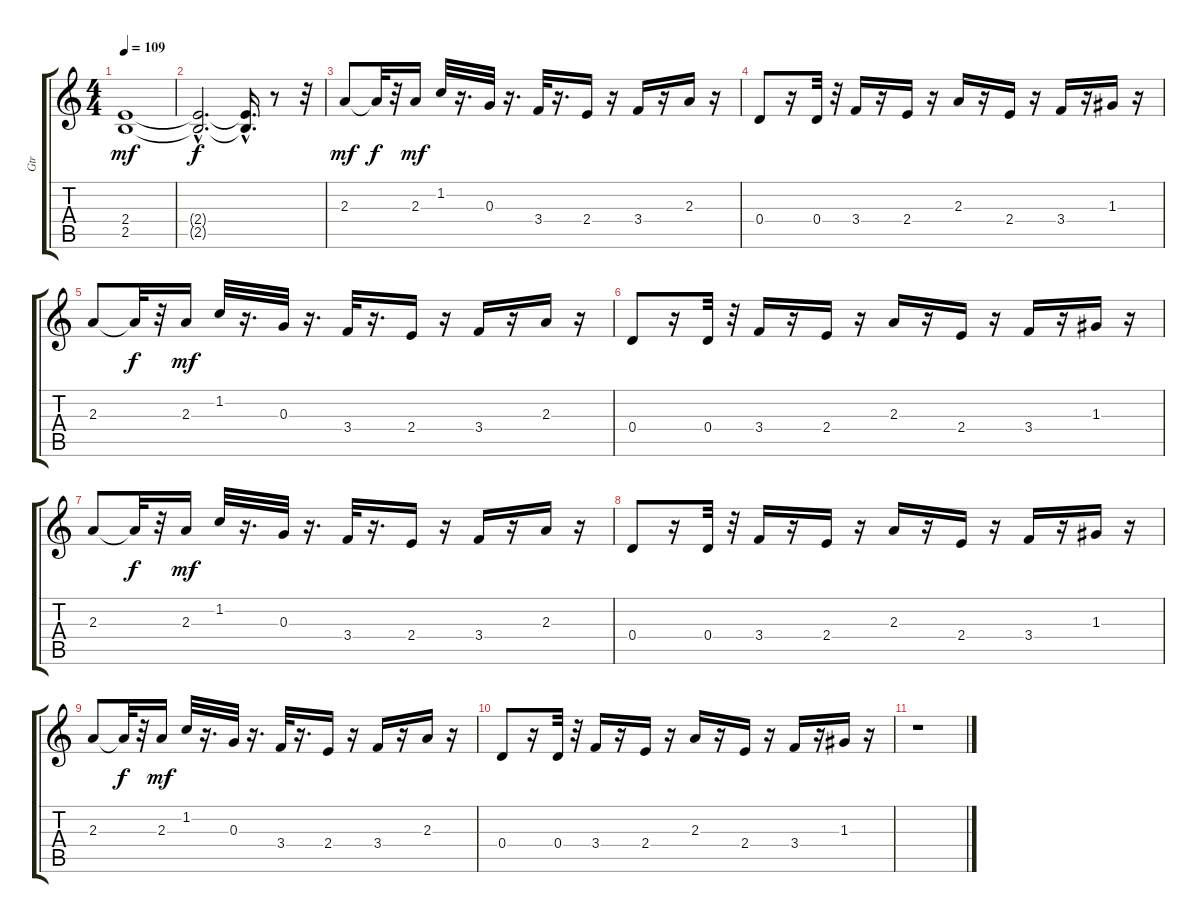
\track ("Gtr" "Gtr") {instrument distortionguitar}
\staff {score tabs}
\tuning (E4 B3 G3 D3 A2 E2) {hide}
\ts (4 4)
\tempo 109
\clef g2
\ks c
(2.4 2.5).1{dy mf} |
(2.4{hac t} 2.5{hac t}).2{d dy f} (2.4{hac t} 2.5{hac t}).16{d} r.8 r.32 |
2.3.8{dy mf} 2.3{t}.32{dy f} r.32 2.3.16{dy mf} 1.2.32 r.16{d} 0.3.32 r.16{d} 3.4.32 r.16{d} 2.4.16 r.16 3.4.16 r.16 2.3.16 r.16 |
0.4.8 r.16 0.4.32 r.32 3.4.16 r.16 2.4.16 r.16 2.3.16 r.16 2.4.16 r.16 3.4.16 r.16 1.3.16 r.16 |
2.3.8 2.3{t}.32{dy f} r.32 2.3.16{dy mf} 1.2.32 r.16{d} 0.3.32 r.16{d} 3.4.32 r.16{d} 2.4.16 r.16 3.4.16 r.16 2.3.16 r.16 |
0.4.8 r.16 0.4.32 r.32 3.4.16 r.16 2.4.16 r.16 2.3.16 r.16 2.4.16 r.16 3.4.16 r.16 1.3.16 r.16 |
2.3.8 2.3{t}.32{dy f} r.32 2.3.16{dy mf} 1.2.32 r.16{d} 0.3.32 r.16{d} 3.4.32 r.16{d} 2.4.16 r.16 3.4.16 r.16 2.3.16 r.16 |
0.4.8 r.16 0.4.32 r.32 3.4.16 r.16 2.4.16 r.16 2.3.16 r.16 2.4.16 r.16 3.4.16 r.16 1.3.16 r.16 |
2.3.8 2.3{t}.32{dy f} r.32 2.3.16{dy mf} 1.2.32 r.16{d} 0.3.32 r.16{d} 3.4.32 r.16{d} 2.4.16 r.16 3.4.16 r.16 2.3.16 r.16 |
0.4.8 r.16 0.4.32 r.32 3.4.16 r.16 2.4.16 r.16 2.3.16 r.16 2.4.16 r.16 3.4.16 r.16 1.3.16 r.16 |
r.1
